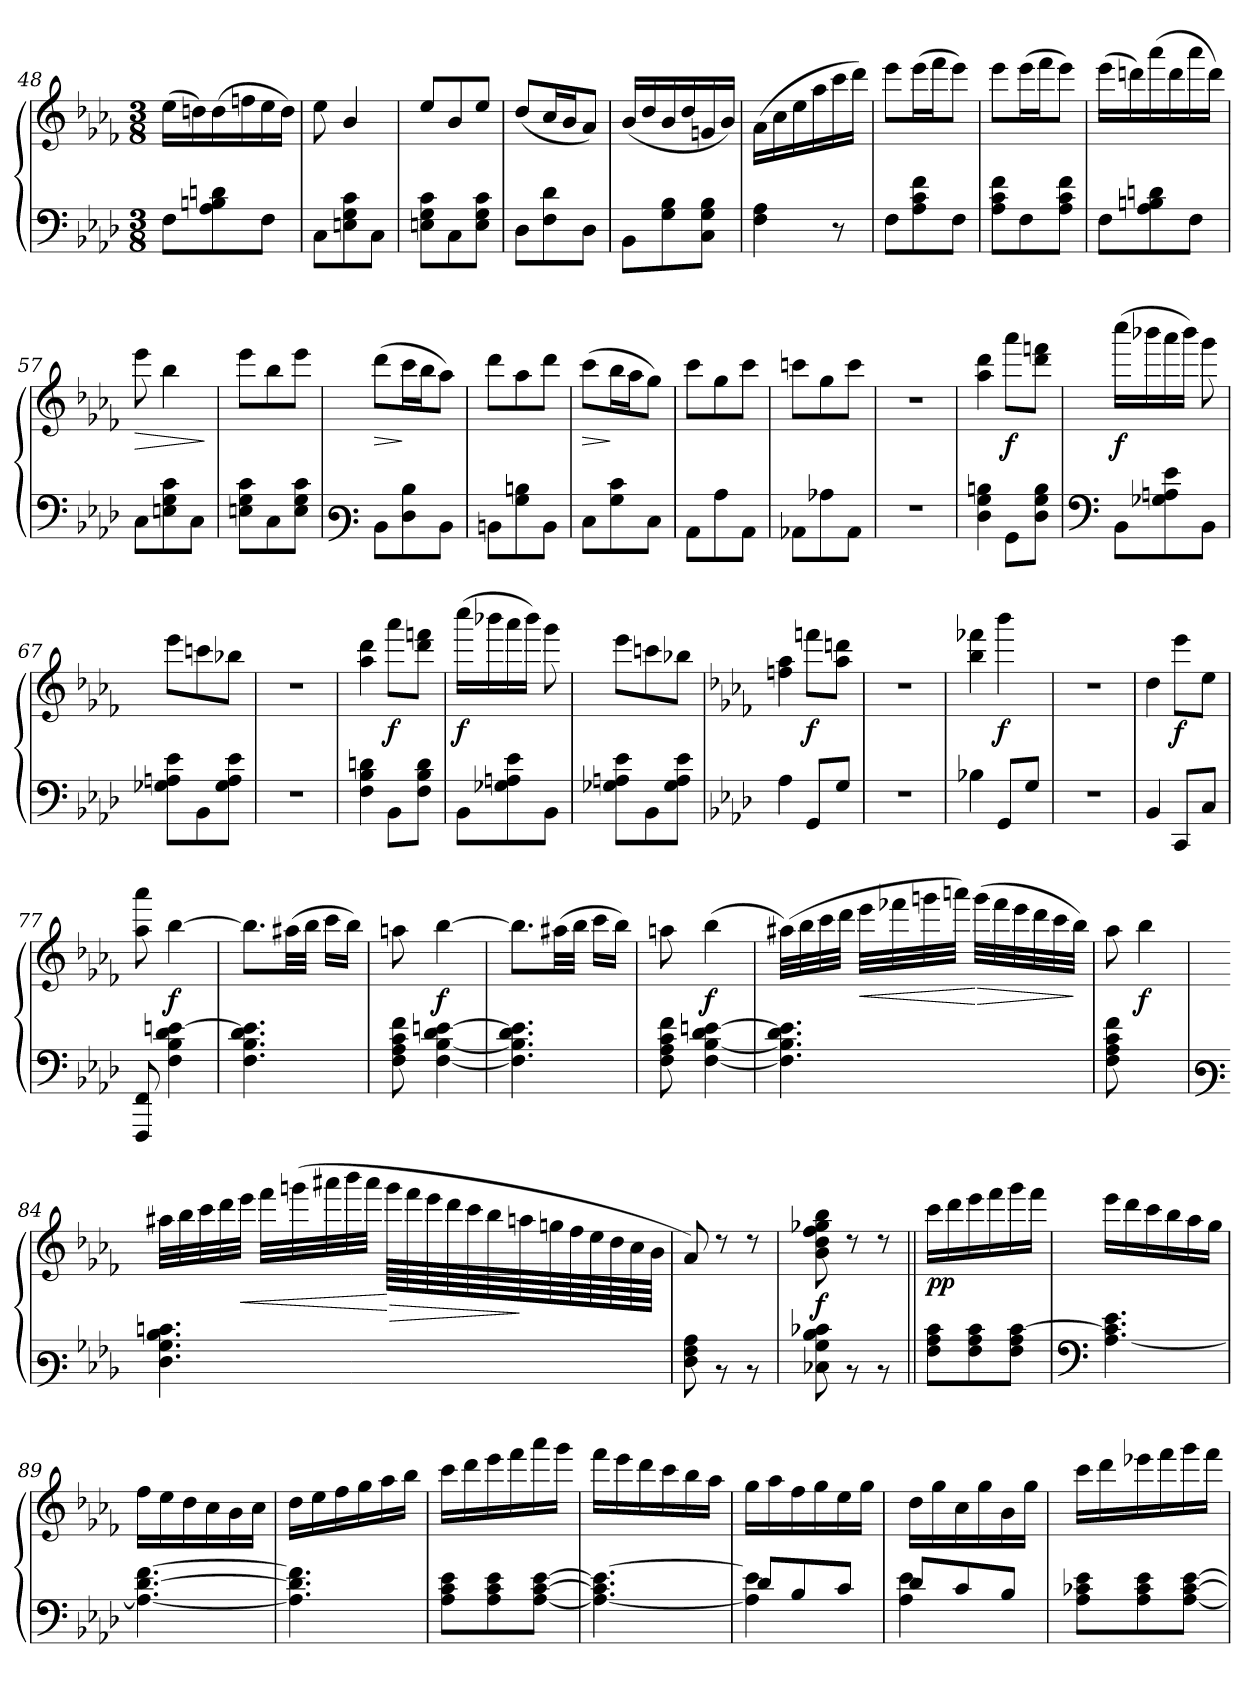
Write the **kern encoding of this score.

**kern	**kern	**dynam
*part1	*part1	*part1
*staff2	*staff1	*staff1/2
*clefF4	*clefG3	*
*k[b-e-a-d-]	*k[b-e-a-d-]	*
*M3/8	*M3/8	*
=48	=48	=48
8F\L	(>16cc\LL	.
.	16bn\)	.
8A-\ 8B\ 8dn\	(>16b\	.
.	16ddn\	.
8F\J	16cc\	.
.	16b\JJ)	.
=49	=49	=49
8C\L	8cc\	.
8En\ 8G\ 8c\	4g/	.
8C\J	.	.
=50	=50	=50
8En\ 8G\ 8c\L	8cc/L	.
8C\	8g/	.
8E\ 8G\ 8c\J	8cc/J	.
=51	=51	=51
8D-\L	(<8b-/L	.
8F\ 8d-\	16a-/L	.
.	16g/J	.
8D-\J	8f/J)	.
=52	=52	=52
8BB-\L	(<16g/LL	.
.	16b-/	.
8G\ 8B-\	16g/	.
.	16b-/	.
8C\ 8G\ 8B-\J	16en/	.
.	16g/JJ)	.
!!LO:LB:g=z
=53	=53	=53
4F\ 4A-\	(>16f\LL	.
.	16a-\	.
.	16cc\	.
.	16ff\	.
8r	16aa-\	.
.	16bb-\JJ)	.
=54	=54	=54
8F\L	8ccc\L	.
8A-\ 8c\ 8f\	(>16ccc\L	.
.	16ddd-\J	.
8F\J	8ccc\J)	.
=55	=55	=55
8A-\ 8c\ 8f\L	(8ccc\L	.
8F\	(>16ccc\L	.
.	16ddd-\J	.
8A-\ 8c\ 8f\J	8ccc\J)	.
=56	=56	=56
8F\L	(>16ccc\LL	.
.	16bbn\)	.
8A-\ 8B\ 8dn\	(>16fff\	.
.	16bb\	.
8F\J	16fff\	.
.	16bb\JJ)	.
=57	=57	=57
!	!	!LO:HP:b
8C\L	8ccc\	>
8En\ 8G\ 8c\	4gg\	.
8C\J	.	.
.	.	]
=58	=58	=58
8En\ 8G\ 8c\L	8ccc\L	.
8C\	8gg\	.
8E\ 8G\ 8c\J	8ccc\J	.
!!LO:LB:g=z
=59	=59	=59
*clefF3	*	*
!	!	!LO:HP:b
8D-\L	(>8bb-\L	>
8F\ 8d-\	16aa-\L	]
.	16gg\J	.
8D-\J	8ff\J)	.
=60	=60	=60
8Dn\L	8bb-\L	.
8B-\ 8dn\	8ff\	.
8D\J	8bb-\J	.
=61	=61	=61
!	!	!LO:HP:b
8E-\L	(>8aa-\L	>
8B-\ 8e-\	16gg\L	]
.	16ff\J	.
8E-\J	8ee-\J)	.
=62	=62	=62
8C\L	8aa-\L	.
8c\	8ee-\	.
8C\J	8aa-\J	.
=63	=63	=63
8C-X\L	8aan\L	.
8c-X\	8ee-\	.
8C-\J	8aa\J	.
=64	=64	=64
4.r	4.r	.
=65	=65	=65
8F\ 8B-\ 8dn\J	8ff\ 8bb-\J	.
!	!	!LO:DY:b
8BB-\L	8fff\L	f
8F\ 8B-\ 8d\J	8bb-\ 8dddn\J	.
!!LO:LB:g=z
=66	=66	=66
*clefF4	*	*
!	!	!LO:DY:b
8BB-\L	(>16aaa-\LL	f
.	16ggg-X\	.
8G-X\ 8An\ 8e-\	16fff\	.
.	16ggg-\JJ)	.
8BB-\J	8eee-\	.
=67	=67	=67
8G-X\ 8An\ 8e-\L	8ccc\L	.
8BB-\	8aan\	.
8G-\ 8A\ 8e-\J	8gg-X\J	.
=68	=68	=68
4.r	4.r	.
=69	=69	=69
8F\ 8B-\ 8dn\J	8ff\ 8bb-\J	.
!	!	!LO:DY:b
8BB-\L	8fff\L	f
8F\ 8B-\ 8d\J	8bb-\ 8dddn\J	.
=70	=70	=70
!	!	!LO:DY:b
8BB-\L	(>16aaa-\LL	f
.	16ggg-X\	.
8G-X\ 8An\ 8e-\	16fff\	.
.	16ggg-\JJ)	.
8BB-\J	8eee-\	.
=71	=71	=71
8G-X\ 8An\ 8e-\L	8ccc\L	.
8BB-\	8aan\	.
8G-\ 8A\ 8e-\J	8gg-X\J	.
!!LO:PB:g=z
=72	=72	=72
*k[b-e-a-d-]	*k[b-e-a-d-]	*
8A-\J	8ddn\ 8ff\J	.
!	!	!LO:DY:b
8GG/L	8dddn\L	f
8G/J	8ff\ 8bbn\J	.
=73	=73	=73
4.r	4.r	.
=74	=74	=74
8B-X\J	8gg\ 8ddd-X\J	.
!	!	!LO:DY:b
8GG/L	4ggg\	f
8G/J	.	.
=75	=75	=75
4.r	4.r	.
=76	=76	=76
8BB-/J	8b-\J	.
!	!	!LO:DY:b
8CC/L	8ccc\L	f
8C/J	8cc\J	.
=77	=77	=77
8FFF/ 8FF/	8ff\ 8fff\	.
!	!	!LO:DY:b
4F\ 4B-\ 4d-\ [>4en\	[>4gg\	f
!!LO:LB:g=z
=78	=78	=78
4.F\ 4.B-\ 4.d-\ 4.en\]	8.gg\L]	.
.	(>32ff#X\KK	.
.	32gg\Jkk	.
.	16aa-\LL	.
.	16gg\JJ)	.
=79	=79	=79
8F\ 8A-\ 8c\ 8f\	8ffn\	.
!	!	!LO:DY:b
[<4F\ [<4B-\ 4d-\ [>4en\	[>4gg\	f
=80	=80	=80
4.F\] 4.B-\] 4.d-\ 4.e\]	8.gg\L]	.
.	(>32ff#X\LL	.
.	32gg\JJJ	.
.	16aa-\LL	.
.	16gg\JJ)	.
=81	=81	=81
8F\ 8A-\ 8c\ 8f\	8ffn\	.
!	!	!LO:DY:b
[<4F\ [<4B-\ 4d-\ [>4en\	(>4gg\	f
=82	=82	=82
4.F\] 4.B-\] 4.d-\ 4.e\]	(>32ff#X\LLL)	.
.	32gg\	.
.	32aa-\	.
.	32bb-\JJJ	.
!	!	!LO:HP:b
.	32ccc\LLL	<
.	32ddd-X\	.
.	32eeen\	.
.	32fffn\JJJ)	.
!	!	!LO:HP:n=1:b
.	(>32eee\LLL	[ >
.	32ddd-\	.
.	32ccc\	.
.	32bb-\	.
16ryy	32aa-\	.
.	32gg\JJJ)	]
=83	=83	=83
8F\ 8A-\ 8c\ 8f\	8ff\	.
!	!	!LO:DY:b
4ryy	4gg\	f
!!LO:LB:g=z
=84	=84	=84
*clefF3	*	*
4.F\ 4.B-\ 4.d-\ 4.en\	32ff#X\LLL	.
.	32gg\	.
.	32aa-\	.
.	32bb-\	.
!	!	!LO:HP:b
.	32ccc\JJJ	<
.	32ddd-\LLL	.
.	(>32eeen\	.
.	32fff#\	.
.	32ggg\	.
.	32fff#\JJJ	.
!	!	!LO:HP:n=1:b
.	64eee\LLLL	[ >
.	64ddd-\	.
.	64ccc\	.
.	64bb-\	.
8ryy	64aa-\	.
.	64gg\	.
.	64ffn\	]
.	64een\	.
.	64dd-\	.
.	64cc\	.
.	64b-\	.
.	64a-\	.
64ryy	64g\JJJJ	.
=85	=85	=85
8F\ 8A-\ 8c\	8f/)	.
8rD	8rb	.
8rD	8rb	.
=86	=86	=86
!	!	!LO:DY:b
8E-X\ 8B-\ 8d-\ 8e-X\	8g\ 8b-\ 8dd-\ 8ee-X\ 8gg\	f
8rD	8rb	.
8rD	8rb	.
=87||	=87||	=87||
!	!	!LO:DY:b
8A-\ 8c\ 8e-\L	16aa-\LL	pp
.	16bb-\	.
8A-\ 8c\ 8e-\	16ccc\	.
.	16ddd-\	.
8A-\ 8c\ [>8e-\J	16eee-\	.
.	16ddd-\JJ	.
!!LO:LB:g=z
=88	=88	=88
*clefF4	*	*
[<4.A-\ 4.c\ 4.e-\]	16ccc\LL	.
.	16bb-\	.
.	16aa-\	.
.	16gg\	.
.	16ff\	.
.	16ee-\JJ	.
=89	=89	=89
4.A-\_< [>4.d-\ [>4.f\	16dd-\LL	.
.	16cc\	.
.	16b-\	.
.	16a-\	.
.	16g\	.
.	16a-\JJ	.
=90	=90	=90
4.A-\] 4.d-\] 4.f\]	16b-\LL	.
.	16cc\	.
.	16dd-\	.
.	16ee-\	.
.	16ff\	.
.	16gg\JJ	.
=91	=91	=91
8A-\ 8c\ 8e-\L	16aa-\LL	.
.	16bb-\	.
8A-\ 8c\ 8e-\	16ccc\	.
.	16ddd-\	.
[<8A-\ [>8c\ [>8e-\J	16fff\	.
.	16eee-\JJ	.
=92	=92	=92
4.A-\_ 4.c\] 4.e-\_>	16ddd-\LL	.
.	16ccc\	.
.	16bb-\	.
.	16aa-\	.
.	16gg\	.
.	16ff\JJ	.
=93	=93	=93
*^	*	*
4A-\] 4e-\]	8d-/L	16ee-\LL	.
.	.	16ff\	.
.	8B-/	16dd-\	.
.	.	16ee-\	.
8ryy	8c/J	16cc\	.
.	.	16ee-\JJ	.
!!LO:LB:g=z
=94	=94	=94	=94
8d-/L	4A-\ 4e-\	16b-\LL	.
.	.	16ee-\	.
8c/	.	16a-\	.
.	.	16ee-\	.
8B-/J	8ryy	16g\	.
.	.	16ee-\JJ	.
*v	*v	*	*
=95	=95	=95
8A-\ 8c-X\ 8e-\L	16aa-\LL	.
.	16bb-\	.
8A-\ 8c-\ 8e-\	16ccc-X\	.
.	16ddd-\	.
[<8A-\ [>8c-\ [>8e-\J	16eee-\	.
.	16ddd-\JJ	.
=	=	=
*-	*-	*-
